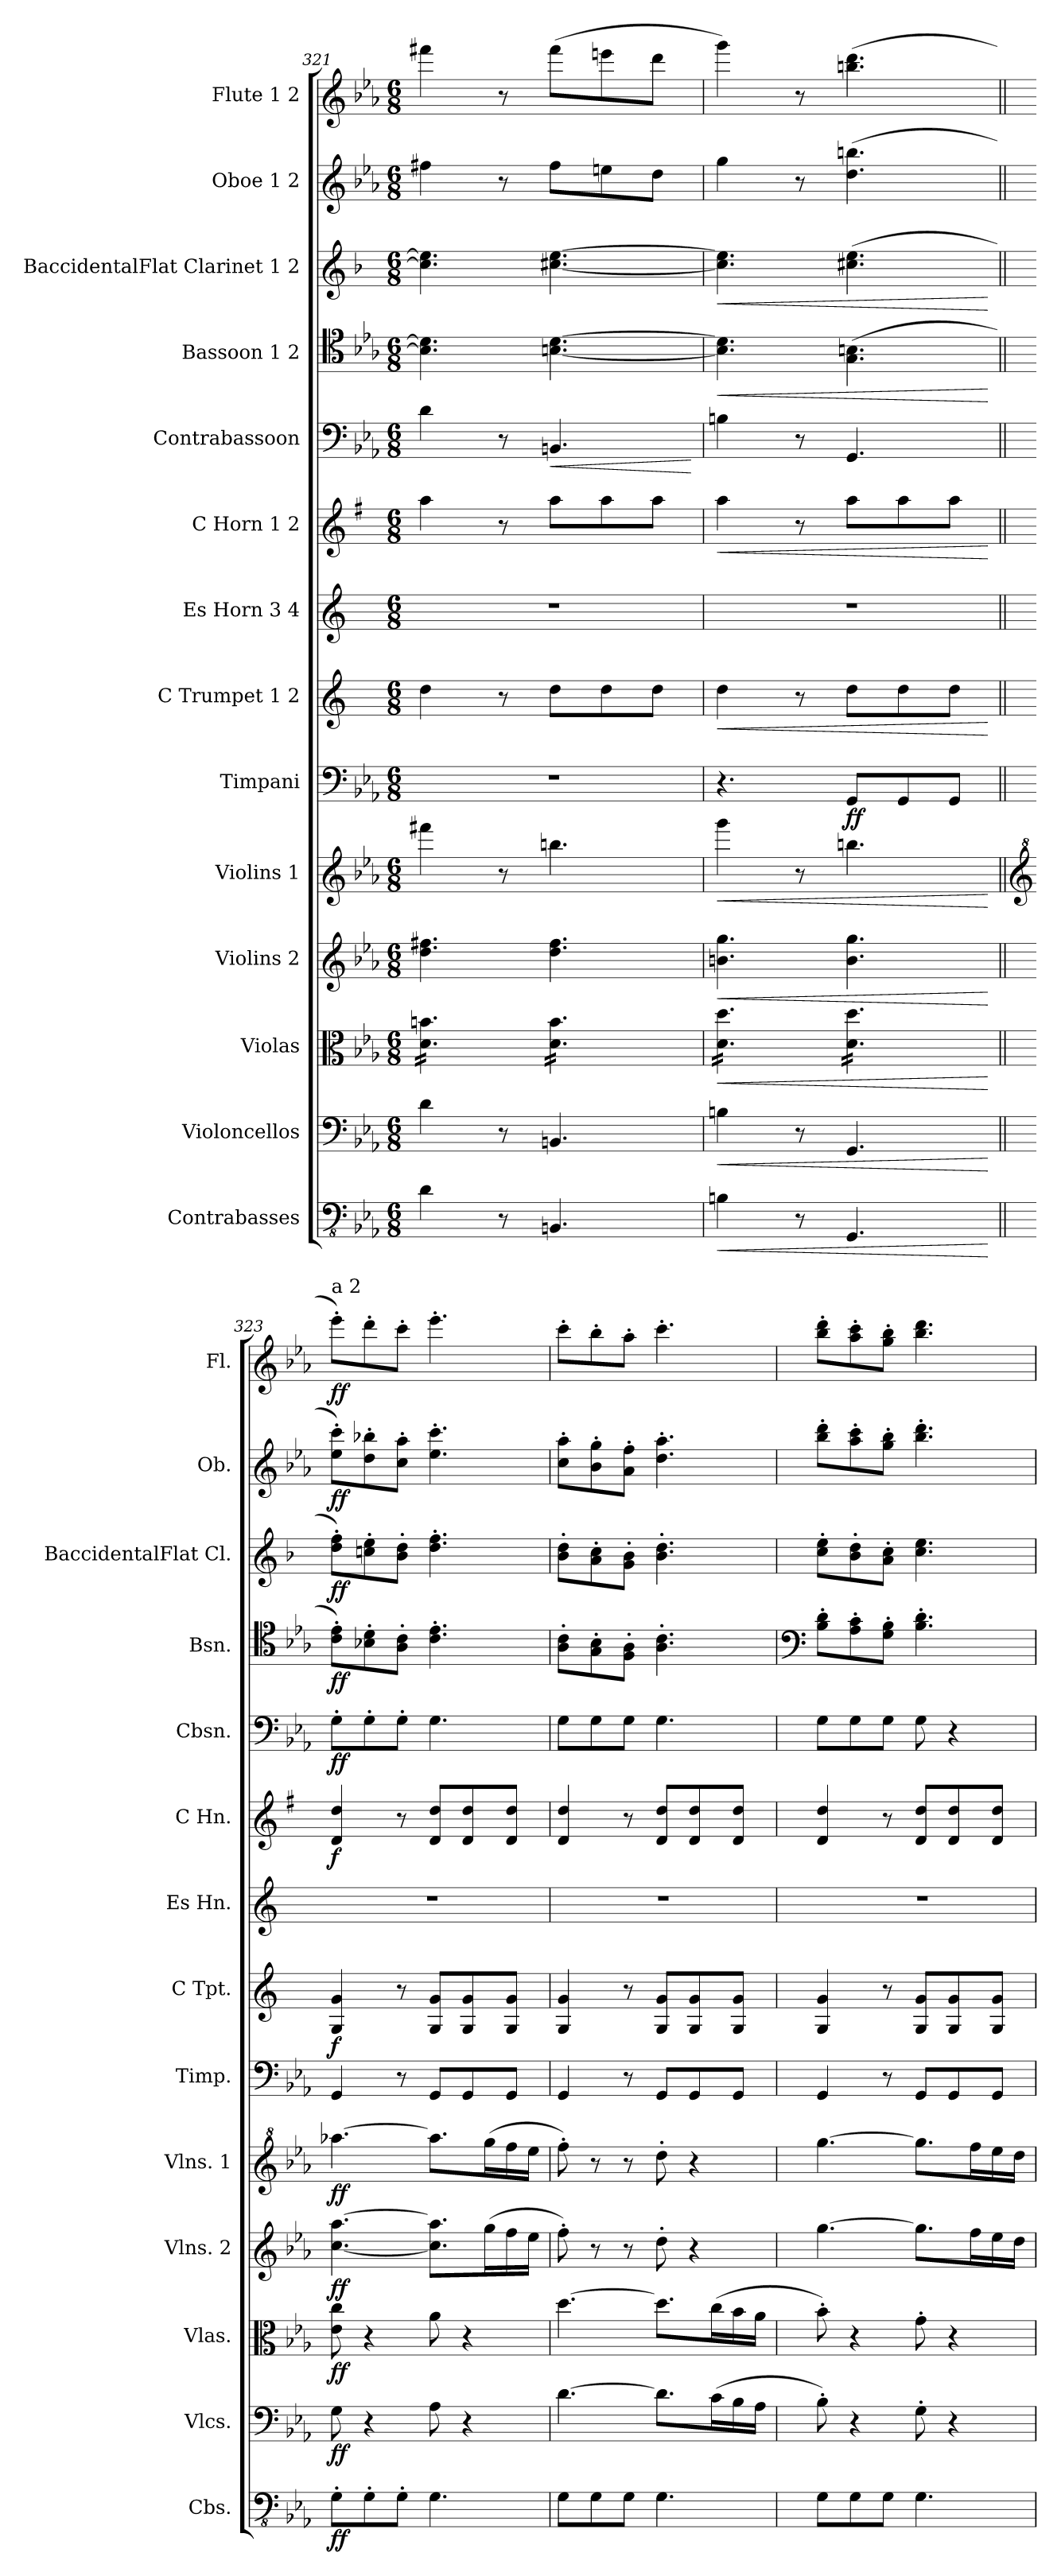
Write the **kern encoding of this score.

**kern	**dynam	**kern	**dynam	**kern	**dynam	**kern	**dynam	**kern	**dynam	**kern	**dynam	**kern	**dynam	**kern	**kern	**dynam	**kern	**dynam	**kern	**dynam	**kern	**dynam	**kern	**dynam	**kern	**dynam
*part14	*part14	*part13	*part13	*part12	*part12	*part11	*part11	*part10	*part10	*part9	*part9	*part8	*part8	*part7	*part6	*part6	*part5	*part5	*part4	*part4	*part3	*part3	*part2	*part2	*part1	*part1
*staff14	*staff14	*staff13	*staff13	*staff12	*staff12	*staff11	*staff11	*staff10	*staff10	*staff9	*staff9	*staff8	*staff8	*staff7	*staff6	*staff6	*staff5	*staff5	*staff4	*staff4	*staff3	*staff3	*staff2	*staff2	*staff1	*staff1
*I"Contrabasses	*	*I"Violoncellos	*	*I"Violas	*	*I"Violins 2	*	*I"Violins 1	*	*I"Timpani	*	*I"C Trumpet 1 2	*	*I"Es Horn 3 4	*I"C Horn 1 2	*	*I"Contrabassoon	*	*I"Bassoon 1 2	*	*I"BaccidentalFlat Clarinet 1 2	*	*I"Oboe 1 2	*	*I"Flute  1 2	*
*I'Cbs.	*	*I'Vlcs.	*	*I'Vlas.	*	*I'Vlns. 2	*	*I'Vlns. 1	*	*I'Timp.	*	*I'C Tpt.	*	*I'Es Hn.	*I'C Hn.	*	*I'Cbsn.	*	*I'Bsn.	*	*I'BaccidentalFlat Cl.	*	*I'Ob.	*	*I'Fl.	*
*clefFv4	*	*clefF4	*	*clefC3	*	*clefG2	*	*clefG2	*	*clefF4	*	*clefG2	*	*clefG2	*clefG2	*	*clefF4	*	*clefC4	*	*clefG2	*	*clefG2	*	*clefG2	*
*	*	*	*	*	*	*	*	*	*	*	*	*	*	*ITrd5c9	*ITrd4c7	*	*ITrd7c12	*	*	*	*ITrd1c2	*	*	*	*	*
*k[b-e-a-]	*	*k[b-e-a-]	*	*k[b-e-a-]	*	*k[b-e-a-]	*	*k[b-e-a-]	*	*k[b-e-a-]	*	*k[]	*	*k[b-e-a-]	*k[]	*	*k[b-e-a-]	*	*k[b-e-a-]	*	*k[b-e-a-]	*	*k[b-e-a-]	*	*k[b-e-a-]	*
*M6/8	*	*M6/8	*	*M6/8	*	*M6/8	*	*M6/8	*	*M6/8	*	*M6/8	*	*M6/8	*M6/8	*	*M6/8	*	*M6/8	*	*M6/8	*	*M6/8	*	*M6/8	*
=321	=321	=321	=321	=321	=321	=321	=321	=321	=321	=321	=321	=321	=321	=321	=321	=321	=321	=321	=321	=321	=321	=321	=321	=321	=321	=321
*	*	*	*	*tremolo	*	*	*	*	*	*	*	*	*	*	*	*	*	*	*	*	*	*	*	*	*	*
4D\	.	4d\	.	16d\ 16bn\LL	.	4.dd\ 4.ff#X\	.	4fff#X\	.	2.r	.	4dd\	.	2.r	4dd\	.	4D\	.	4.B\] 4.d\]	.	4.b\] 4.dd\]	.	4ff#X\	.	4fff#X\	.
.	.	.	.	16d\ 16bn\	.	.	.	.	.	.	.	.	.	.	.	.	.	.	.	.	.	.	.	.	.	.
.	.	.	.	16d\ 16bn\	.	.	.	.	.	.	.	.	.	.	.	.	.	.	.	.	.	.	.	.	.	.
.	.	.	.	16d\ 16bn\	.	.	.	.	.	.	.	.	.	.	.	.	.	.	.	.	.	.	.	.	.	.
8r	.	8r	.	16d\ 16bn\	.	.	.	8r	.	.	.	8r	.	.	8r	.	8r	.	.	.	.	.	8r	.	8r	.
.	.	.	.	16d\ 16bn\JJ	.	.	.	.	.	.	.	.	.	.	.	.	.	.	.	.	.	.	.	.	.	.
!	!	!	!	!	!	!	!	!	!	!	!	!	!	!	!	!	!	!LO:HP:b	!	!	!	!	!	!	!	!
4.BBBn/	.	4.BBn/	.	16d\ 16b\LL	.	4.dd\ 4.ff#\	.	4.bbn\	.	.	.	8dd\L	.	.	8dd\L	.	4.BBBn/	<	[4.Bn\ [4.d\	.	[4.bn\ [4.dd\	.	8ff#\L	.	(>8fff#\L	.
.	.	.	.	16d\ 16b\	.	.	.	.	.	.	.	.	.	.	.	.	.	.	.	.	.	.	.	.	.	.
.	.	.	.	16d\ 16b\	.	.	.	.	.	.	.	8dd\	.	.	8dd\	.	.	.	.	.	.	.	8een\	.	8eeen\	.
.	.	.	.	16d\ 16b\	.	.	.	.	.	.	.	.	.	.	.	.	.	.	.	.	.	.	.	.	.	.
.	.	.	.	16d\ 16b\	.	.	.	.	.	.	.	8dd\J	.	.	8dd\J	.	.	.	.	.	.	.	8dd\J	.	8ddd\J	.
.	.	.	.	16d\ 16b\JJ	.	.	.	.	.	.	.	.	.	.	.	.	.	.	.	.	.	.	.	.	.	.
.	.	.	.	.	.	.	.	.	.	.	.	.	.	.	.	.	.	[	.	.	.	.	.	.	.	.
=322	=322	=322	=322	=322	=322	=322	=322	=322	=322	=322	=322	=322	=322	=322	=322	=322	=322	=322	=322	=322	=322	=322	=322	=322	=322	=322
!	!LO:HP:b	!	!LO:HP:b	!	!LO:HP:b	!	!LO:HP:b	!	!LO:HP:b	!	!	!	!LO:HP:b	!	!	!LO:HP:b	!	!	!	!LO:HP:b	!	!LO:HP:b	!	!	!	!
4BBn\	<	4Bn\	<	16d\ 16dd\LL	<	4.bn\ 4.gg\	<	4ggg\	<	4.r	.	4dd\	<	2.r	4dd\	<	4BBn\	.	4.B\] 4.d\]	<	4.b\] 4.dd\]	<	4gg\	.	4ggg\)	.
.	.	.	.	16d\ 16dd\	.	.	.	.	.	.	.	.	.	.	.	.	.	.	.	.	.	.	.	.	.	.
.	.	.	.	16d\ 16dd\	.	.	.	.	.	.	.	.	.	.	.	.	.	.	.	.	.	.	.	.	.	.
.	.	.	.	16d\ 16dd\	.	.	.	.	.	.	.	.	.	.	.	.	.	.	.	.	.	.	.	.	.	.
8r	.	8r	.	16d\ 16dd\	.	.	.	8r	.	.	.	8r	.	.	8r	.	8r	.	.	.	.	.	8r	.	8r	.
.	.	.	.	16d\ 16dd\JJ	.	.	.	.	.	.	.	.	.	.	.	.	.	.	.	.	.	.	.	.	.	.
!	!	!	!	!	!	!	!	!	!	!	!LO:DY:b	!	!	!	!	!	!	!	!	!	!	!	!	!	!	!
4.GGG/	.	4.GG/	.	16d\ 16dd\LL	.	4.b\ 4.gg\	.	4.bbn\	.	8GG/L	ff	8dd\L	.	.	8dd\L	.	4.GGG/	.	(>4.G\ 4.Bn\	.	(>4.bn\ 4.dd\	.	(>4.dd\ 4.bbn\	.	(>4.bbn\ 4.ddd\	.
.	.	.	.	16d\ 16dd\	.	.	.	.	.	.	.	.	.	.	.	.	.	.	.	.	.	.	.	.	.	.
.	.	.	.	16d\ 16dd\	.	.	.	.	.	8GG/	.	8dd\	.	.	8dd\	.	.	.	.	.	.	.	.	.	.	.
.	.	.	.	16d\ 16dd\	.	.	.	.	.	.	.	.	.	.	.	.	.	.	.	.	.	.	.	.	.	.
.	.	.	.	16d\ 16dd\	.	.	.	.	.	8GG/J	.	8dd\J	.	.	8dd\J	.	.	.	.	.	.	.	.	.	.	.
.	.	.	.	16d\ 16dd\JJ	.	.	.	.	.	.	.	.	.	.	.	.	.	.	.	.	.	.	.	.	.	.
*	*	*	*	*Xtremolo	*	*	*	*	*	*	*	*	*	*	*	*	*	*	*	*	*	*	*	*	*	*
.	[	.	[	.	[	.	[	.	[	.	.	.	[	.	.	[	.	.	.	[	.	[	.	.	.	.
!!LO:PB:g=z
=323||	=323||	=323||	=323||	=323||	=323||	=323||	=323||	=323||	=323||	=323||	=323||	=323||	=323||	=323||	=323||	=323||	=323||	=323||	=323||	=323||	=323||	=323||	=323||	=323||	=323||	=323||
*	*	*	*	*	*	*	*	*clefG^2	*	*	*	*	*	*	*	*	*	*	*	*	*	*	*	*	*	*
!	!	!	!	!	!	!	!	!	!	!	!	!	!	!	!	!	!	!	!	!	!	!	!	!	!LO:TX:a:t=a 2	!
!	!LO:DY:b	!	!LO:DY:b	!	!LO:DY:b	!	!LO:DY:b	!	!LO:DY:b	!	!	!	!LO:DY:b	!	!	!LO:DY:b	!	!LO:DY:b	!	!LO:DY:b	!	!LO:DY:b	!	!LO:DY:b	!	!LO:DY:b
8GG'\L	ff	8G\	ff	8e-\ 8cc\	ff	[4.cc\ [4.aa-\	ff	[4.aaa-X\	ff	4GG/	.	4G/ 4g/	f	2.r	4G/ 4g/	f	8GG'\L	ff	8c\' 8e-\'L)	ff	8cc\' 8ee-\'L)	ff	8ee-\' 8ccc\'L)	ff	8eee-'\L)	ff
8GG'\	.	4r	.	4r	.	.	.	.	.	.	.	.	.	.	.	.	8GG'\	.	8B-X\' 8d\'	.	8b-X\' 8dd\'	.	8dd\' 8bb-X\'	.	8ddd'\	.
8GG'\J	.	.	.	.	.	.	.	.	.	8r	.	8r	.	.	8r	.	8GG'\J	.	8A-\' 8c\'J	.	8a-\' 8cc\'J	.	8cc\' 8aa-\'J	.	8ccc'\J	.
4.GG\	.	8A-\	.	8a-\	.	8.cc\] 8.aa-\]L	.	8.aaa-\L]	.	8GG/L	.	8G/ 8g/L	.	.	8G/ 8g/L	.	4.GG\	.	4.c\' 4.e-\'	.	4.cc\' 4.ee-\'	.	4.ee-\' 4.ccc\'	.	4.eee-'\	.
.	.	4r	.	4r	.	.	.	.	.	8GG/	.	8G/ 8g/	.	.	8G/ 8g/	.	.	.	.	.	.	.	.	.	.	.
.	.	.	.	.	.	(>16gg\L	.	(>16ggg\L	.	.	.	.	.	.	.	.	.	.	.	.	.	.	.	.	.	.
.	.	.	.	.	.	16ff\	.	16fff\	.	8GG/J	.	8G/ 8g/J	.	.	8G/ 8g/J	.	.	.	.	.	.	.	.	.	.	.
.	.	.	.	.	.	16ee-\JJ	.	16eee-\JJ	.	.	.	.	.	.	.	.	.	.	.	.	.	.	.	.	.	.
=324	=324	=324	=324	=324	=324	=324	=324	=324	=324	=324	=324	=324	=324	=324	=324	=324	=324	=324	=324	=324	=324	=324	=324	=324	=324	=324
8GG\L	.	[4.d\	.	[4.dd\	.	8ff'\)	.	8fff'\)	.	4GG/	.	4G/ 4g/	.	2.r	4G/ 4g/	.	8GG\L	.	8A-\' 8c\'L	.	8a-\' 8cc\'L	.	8cc\' 8aa-\'L	.	8ccc'\L	.
8GG\	.	.	.	.	.	8r	.	8r	.	.	.	.	.	.	.	.	8GG\	.	8G\' 8B-\'	.	8g\' 8b-\'	.	8b-\' 8gg\'	.	8bb-'\	.
8GG\J	.	.	.	.	.	8r	.	8r	.	8r	.	8r	.	.	8r	.	8GG\J	.	8F\' 8A-\'J	.	8f\' 8a-\'J	.	8a-\' 8ff\'J	.	8aa-'\J	.
4.GG\	.	8.d\L]	.	8.dd\L]	.	8dd'\	.	8ddd'\	.	8GG/L	.	8G/ 8g/L	.	.	8G/ 8g/L	.	4.GG\	.	4.A-\' 4.c\'	.	4.a-\' 4.cc\'	.	4.dd\' 4.aa-\'	.	4.ccc'\	.
.	.	.	.	.	.	4r	.	4r	.	8GG/	.	8G/ 8g/	.	.	8G/ 8g/	.	.	.	.	.	.	.	.	.	.	.
.	.	(>16c\L	.	(>16cc\L	.	.	.	.	.	.	.	.	.	.	.	.	.	.	.	.	.	.	.	.	.	.
.	.	16B-\	.	16b-\	.	.	.	.	.	8GG/J	.	8G/ 8g/J	.	.	8G/ 8g/J	.	.	.	.	.	.	.	.	.	.	.
.	.	16A-\JJ	.	16a-\JJ	.	.	.	.	.	.	.	.	.	.	.	.	.	.	.	.	.	.	.	.	.	.
=325	=325	=325	=325	=325	=325	=325	=325	=325	=325	=325	=325	=325	=325	=325	=325	=325	=325	=325	=325	=325	=325	=325	=325	=325	=325	=325
*	*	*	*	*	*	*	*	*	*	*	*	*	*	*	*	*	*	*	*clefF4	*	*	*	*	*	*	*
8GG\L	.	8B-'\)	.	8b-'\)	.	[4.gg\	.	[4.ggg\	.	4GG/	.	4G/ 4g/	.	2.r	4G/ 4g/	.	8GG\L	.	8B-\' 8d\'L	.	8b-\' 8dd\'L	.	8bb-\' 8ddd\'L	.	8bb-\' 8ddd\'L	.
8GG\	.	4r	.	4r	.	.	.	.	.	.	.	.	.	.	.	.	8GG\	.	8A-\' 8c\'	.	8a-\' 8cc\'	.	8aa-\' 8ccc\'	.	8aa-\' 8ccc\'	.
8GG\J	.	.	.	.	.	.	.	.	.	8r	.	8r	.	.	8r	.	8GG\J	.	8G\' 8B-\'J	.	8g\' 8b-\'J	.	8gg\' 8bb-\'J	.	8gg\' 8bb-\'J	.
4.GG\	.	8G'\	.	8g'\	.	8.gg\L]	.	8.ggg\L]	.	8GG/L	.	8G/ 8g/L	.	.	8G/ 8g/L	.	8GG\	.	4.B-\' 4.d\'	.	4.b-\ 4.dd\	.	4.bb-\' 4.ddd\'	.	4.bb-\ 4.ddd\	.
.	.	4r	.	4r	.	.	.	.	.	8GG/	.	8G/ 8g/	.	.	8G/ 8g/	.	4r	.	.	.	.	.	.	.	.	.
.	.	.	.	.	.	16ff\L	.	16fff\L	.	.	.	.	.	.	.	.	.	.	.	.	.	.	.	.	.	.
.	.	.	.	.	.	16ee-\	.	16eee-\	.	8GG/J	.	8G/ 8g/J	.	.	8G/ 8g/J	.	.	.	.	.	.	.	.	.	.	.
.	.	.	.	.	.	16dd\JJ	.	16ddd\JJ	.	.	.	.	.	.	.	.	.	.	.	.	.	.	.	.	.	.
=	=	=	=	=	=	=	=	=	=	=	=	=	=	=	=	=	=	=	=	=	=	=	=	=	=	=
*-	*-	*-	*-	*-	*-	*-	*-	*-	*-	*-	*-	*-	*-	*-	*-	*-	*-	*-	*-	*-	*-	*-	*-	*-	*-	*-
